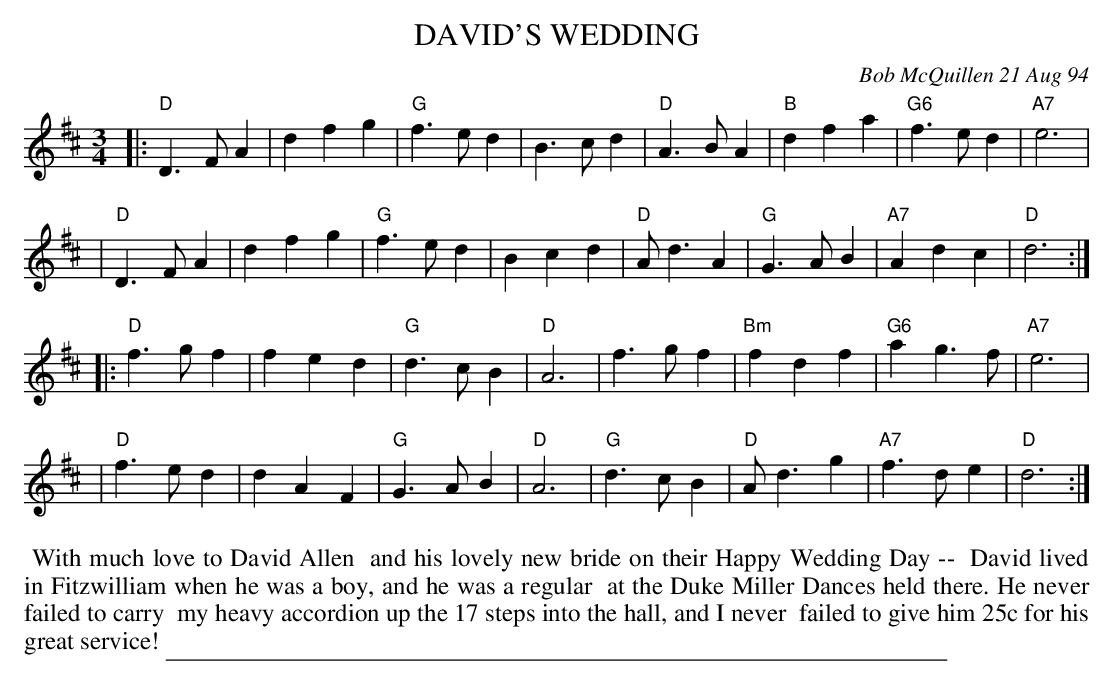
X:1
T: DAVID'S WEDDING
C: Bob McQuillen 21 Aug 94
M: 3/4
L: 1/4
K: D
|:"D"D>FA | dfg |"G"f>ed | B>cd |"D"A>BA |"B"dfa  |"G6"f>ed |"A7"e3 |
| "D"D>FA | dfg |"G"f>ed |  Bcd |"D"A<dA |"G"G>AB |"A7"Adc  | "D"d3 :|
|:"D"f>gf | fed |"G"d>cB |"D"A3 |   f>gf |"Bm"fdf |"G6"ag>f |"A7"e3 |
| "D"f>ed | dAF |"G"G>AB |"D"A3 |"G"d>cB |"D"A<dg |"A7"f>de | "D"d3 :|
